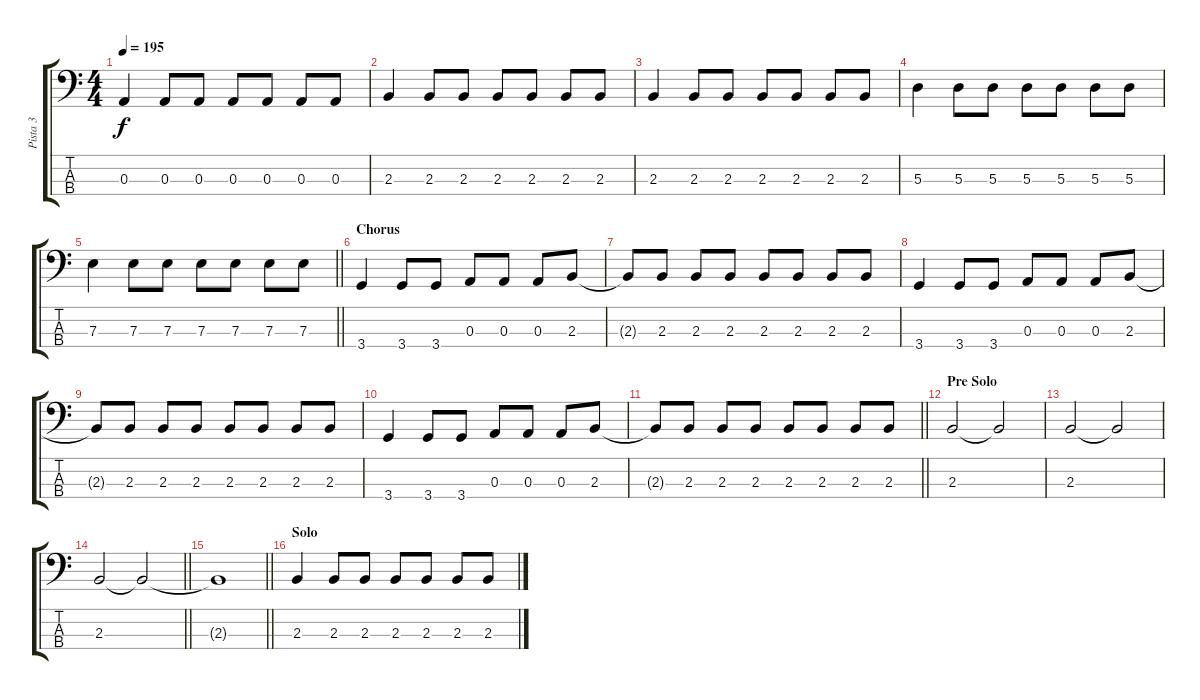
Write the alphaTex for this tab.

\track ("Pista 3" "Pista 3") {instrument electricbasspick}
\staff {score tabs}
\tuning (G2 D2 A1 E1) {hide}
\ts (4 4)
\tempo 195
\clef f4
\ks c
0.3.4{dy f} 0.3.8 0.3.8 0.3.8 0.3.8 0.3.8 0.3.8 |
2.3.4 2.3.8 2.3.8 2.3.8 2.3.8 2.3.8 2.3.8 |
2.3.4 2.3.8 2.3.8 2.3.8 2.3.8 2.3.8 2.3.8 |
5.3.4 5.3.8 5.3.8 5.3.8 5.3.8 5.3.8 5.3.8 |
\barLineRight lightlight
7.3.4 7.3.8 7.3.8 7.3.8 7.3.8 7.3.8 7.3.8 |
\section ("" "Chorus")
3.4.4 3.4.8 3.4.8 0.3.8 0.3.8 0.3.8 2.3.8 |
2.3{t}.8 2.3.8 2.3.8 2.3.8 2.3.8 2.3.8 2.3.8 2.3.8 |
3.4.4 3.4.8 3.4.8 0.3.8 0.3.8 0.3.8 2.3.8 |
2.3{t}.8 2.3.8 2.3.8 2.3.8 2.3.8 2.3.8 2.3.8 2.3.8 |
3.4.4 3.4.8 3.4.8 0.3.8 0.3.8 0.3.8 2.3.8 |
\barLineRight lightlight
2.3{t}.8 2.3.8 2.3.8 2.3.8 2.3.8 2.3.8 2.3.8 2.3.8 |
\section ("" "Pre Solo")
2.3.2 2.3{t}.2 |
2.3.2 2.3{t}.2 |
\barLineRight lightlight
2.3.2 2.3{t}.2 |
\barLineRight lightlight
2.3{t}.1 |
\section ("" "Solo")
2.3.4 2.3.8 2.3.8 2.3.8 2.3.8 2.3.8 2.3.8
